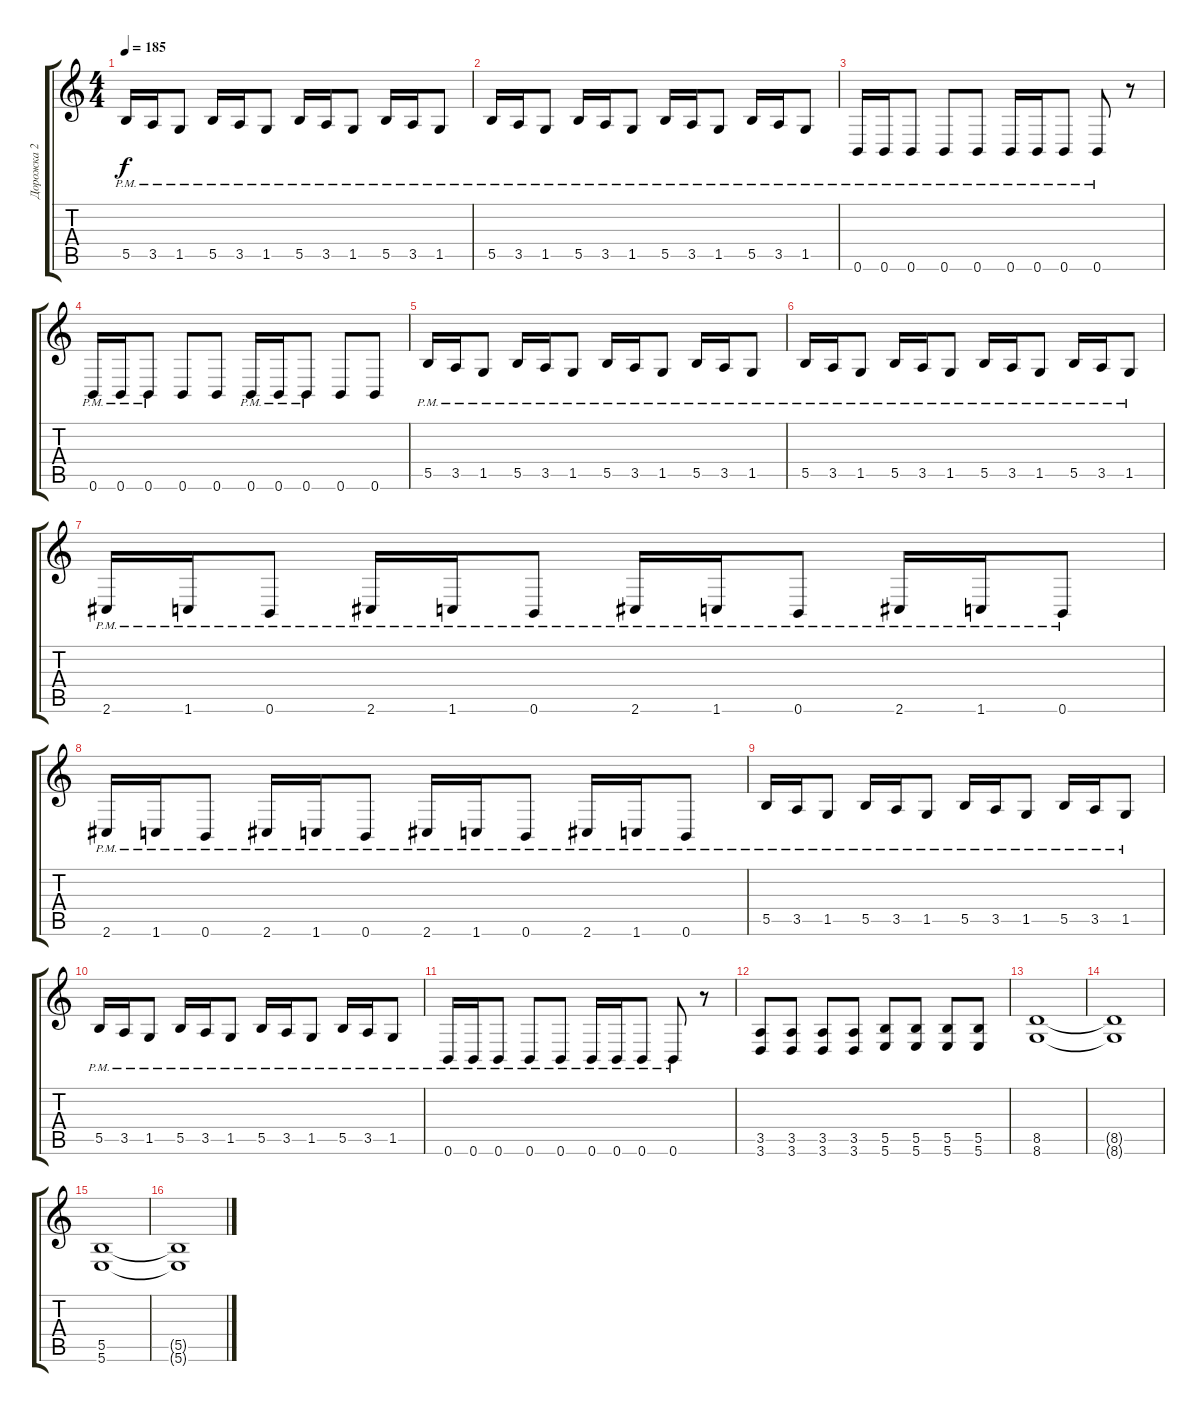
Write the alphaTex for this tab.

\track ("Дорожка 2" "Дорожка 2") {instrument distortionguitar}
\staff {score tabs}
\tuning (Db4 Ab3 E3 B2 Gb2 B1) {hide}
\ts (4 4)
\tempo 185
\clef g2
\ks c
5.5{pm}.16{dy f} 3.5{pm}.16 1.5{pm}.8 5.5{pm}.16 3.5{pm}.16 1.5{pm}.8 5.5{pm}.16 3.5{pm}.16 1.5{pm}.8 5.5{pm}.16 3.5{pm}.16 1.5{pm}.8 |
5.5{pm}.16 3.5{pm}.16 1.5{pm}.8 5.5{pm}.16 3.5{pm}.16 1.5{pm}.8 5.5{pm}.16 3.5{pm}.16 1.5{pm}.8 5.5{pm}.16 3.5{pm}.16 1.5{pm}.8 |
0.6{pm}.16 0.6{pm}.16 0.6{pm}.8 0.6{pm}.8 0.6{pm}.8 0.6{pm}.16 0.6{pm}.16 0.6{pm}.8 0.6{pm}.8 r.8 |
0.6{pm}.16 0.6{pm}.16 0.6{pm}.8 0.6.8 0.6.8 0.6{pm}.16 0.6{pm}.16 0.6{pm}.8 0.6.8 0.6.8 |
5.5{pm}.16 3.5{pm}.16 1.5{pm}.8 5.5{pm}.16 3.5{pm}.16 1.5{pm}.8 5.5{pm}.16 3.5{pm}.16 1.5{pm}.8 5.5{pm}.16 3.5{pm}.16 1.5{pm}.8 |
5.5{pm}.16 3.5{pm}.16 1.5{pm}.8 5.5{pm}.16 3.5{pm}.16 1.5{pm}.8 5.5{pm}.16 3.5{pm}.16 1.5{pm}.8 5.5{pm}.16 3.5{pm}.16 1.5{pm}.8 |
2.6{pm}.16 1.6{pm}.16 0.6{pm}.8 2.6{pm}.16 1.6{pm}.16 0.6{pm}.8 2.6{pm}.16 1.6{pm}.16 0.6{pm}.8 2.6{pm}.16 1.6{pm}.16 0.6{pm}.8 |
2.6{pm}.16 1.6{pm}.16 0.6{pm}.8 2.6{pm}.16 1.6{pm}.16 0.6{pm}.8 2.6{pm}.16 1.6{pm}.16 0.6{pm}.8 2.6{pm}.16 1.6{pm}.16 0.6{pm}.8 |
5.5{pm}.16 3.5{pm}.16 1.5{pm}.8 5.5{pm}.16 3.5{pm}.16 1.5{pm}.8 5.5{pm}.16 3.5{pm}.16 1.5{pm}.8 5.5{pm}.16 3.5{pm}.16 1.5{pm}.8 |
5.5{pm}.16 3.5{pm}.16 1.5{pm}.8 5.5{pm}.16 3.5{pm}.16 1.5{pm}.8 5.5{pm}.16 3.5{pm}.16 1.5{pm}.8 5.5{pm}.16 3.5{pm}.16 1.5{pm}.8 |
0.6{pm}.16 0.6{pm}.16 0.6{pm}.8 0.6{pm}.8 0.6{pm}.8 0.6{pm}.16 0.6{pm}.16 0.6{pm}.8 0.6{pm}.8 r.8 |
(3.5 3.6).8 (3.5 3.6).8 (3.5 3.6).8 (3.5 3.6).8 (5.5 5.6).8 (5.5 5.6).8 (5.5 5.6).8 (5.5 5.6).8 |
(8.5 8.6).1 |
(8.5{t} 8.6{t}).1 |
(5.5 5.6).1 |
(5.5{t} 5.6{t}).1
